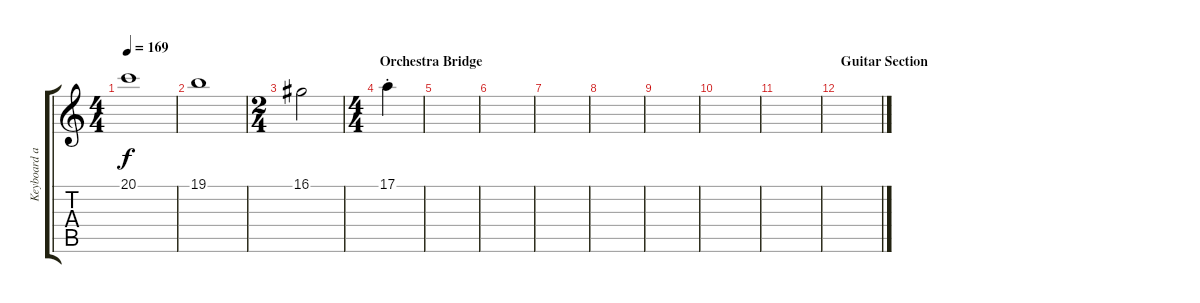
\track ("Keyboard and Choir" "Keyboard a") {instrument stringensemble1}
\staff {score tabs}
\tuning (E4 B3 G3 D3 A2 E2) {hide}
\ts (4 4)
\tempo 169
\clef g2
\ks c
20.1.1{dy f} |
19.1.1 |
\ts (2 4)
16.1.2 |
\ts (4 4)
\section ("" "Orchestra Bridge")
17.1{st}.4 |
|
|
|
|
|
|
|
\section ("" "Guitar Section")
